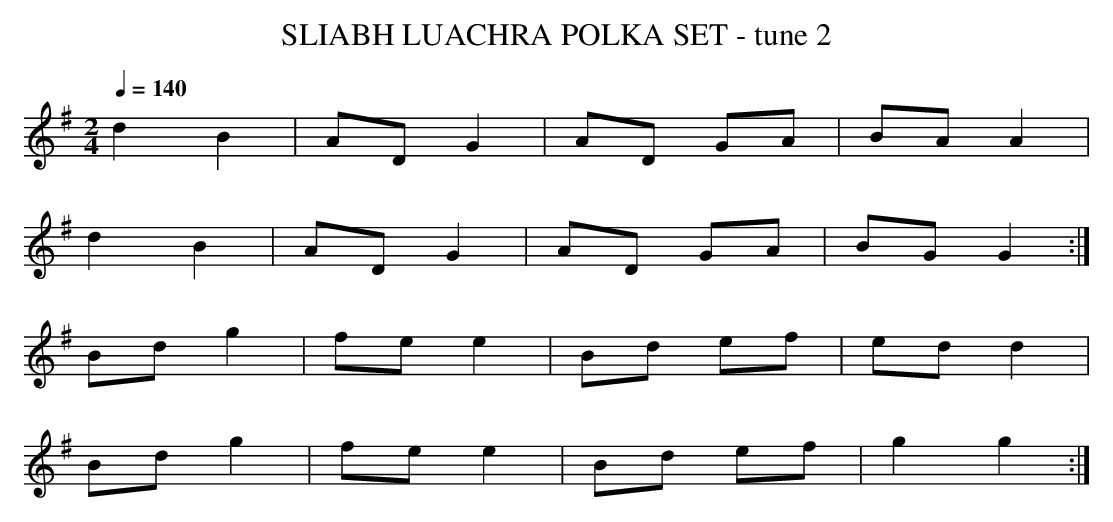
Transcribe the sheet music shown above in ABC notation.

X:1
T:SLIABH LUACHRA POLKA SET - tune 2
Q:1/4=140
M:2/4
L:1/8
K:D
K:G
d2 B2|AD G2|AD GA|BA A2|
d2 B2|AD G2|AD GA|BG G2 :|
Bd g2|fe e2|Bd ef|ed d2|
Bd g2|fe e2|Bd ef|g2 g2 :|
